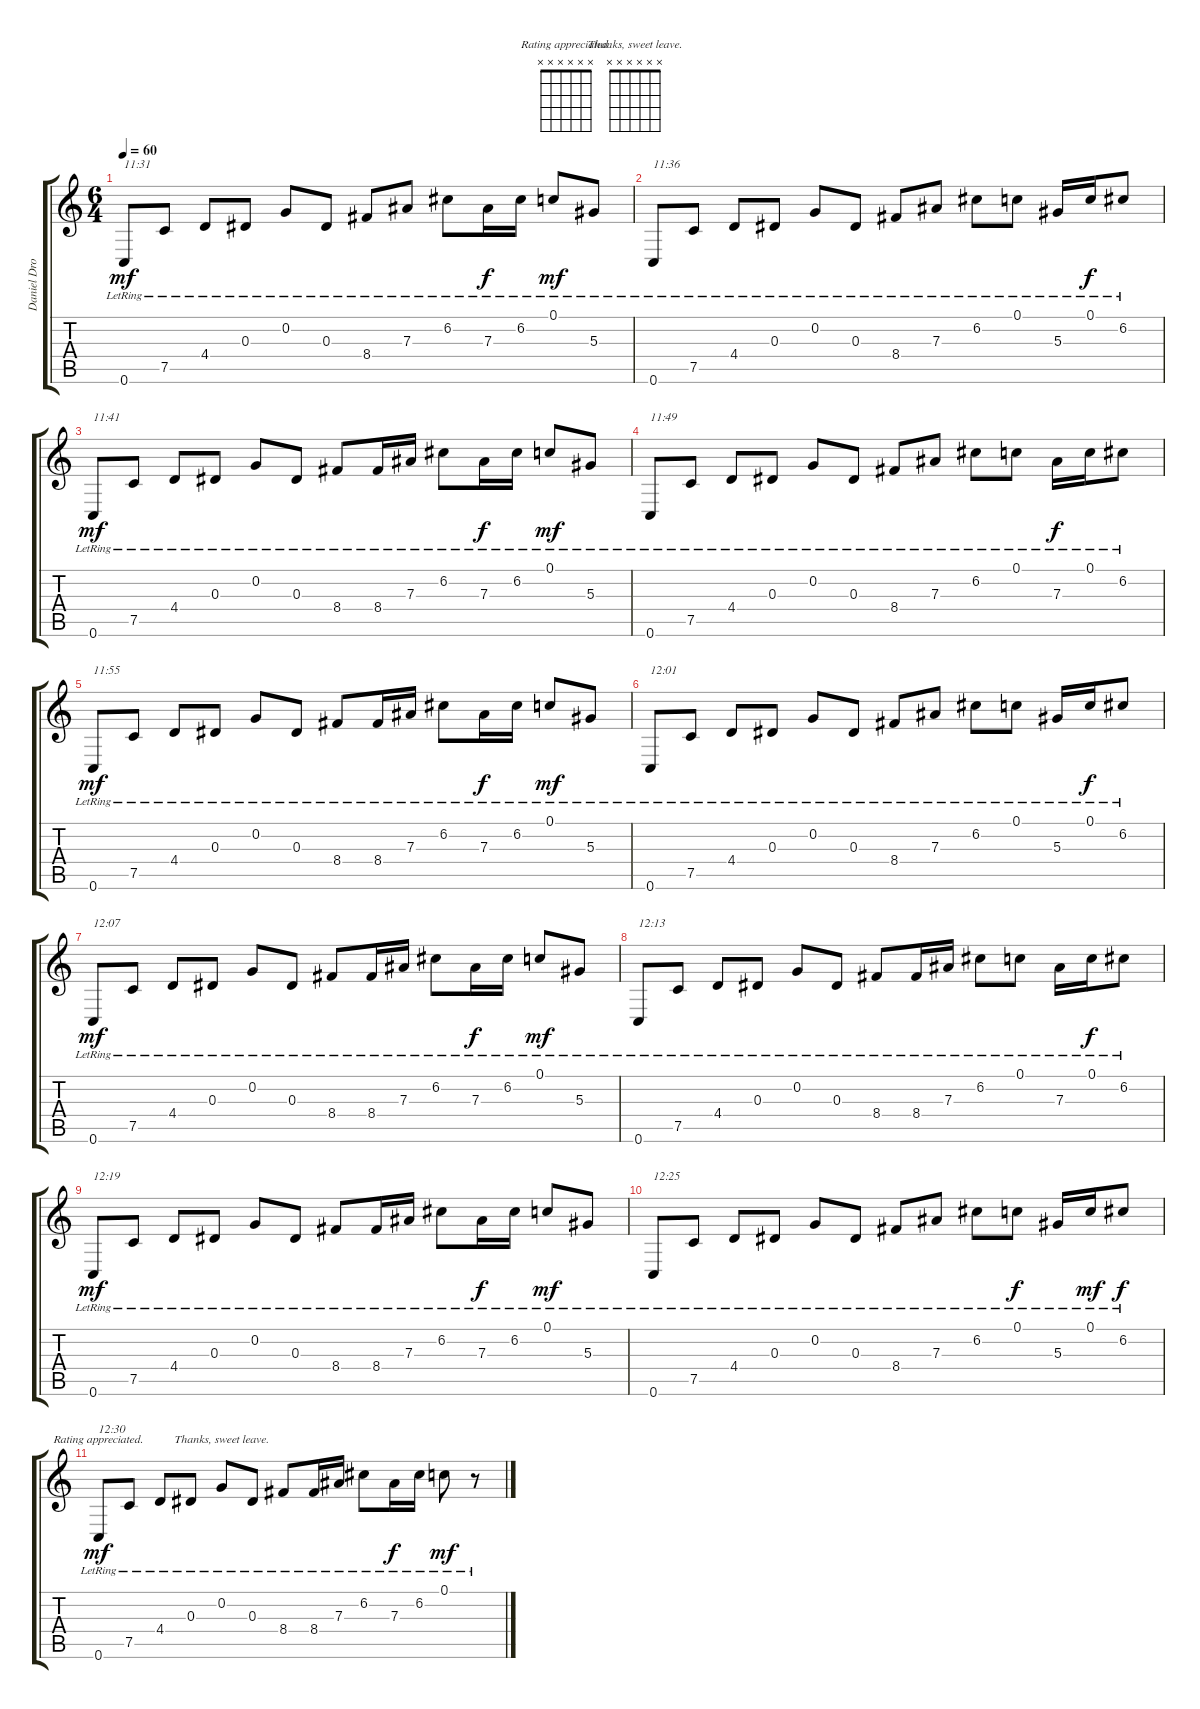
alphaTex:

\track ("Daniel Droste (Lead Guitar)" "Daniel Dro") {instrument acousticguitarsteel}
\staff {score tabs}
\tuning (C4 G3 Eb3 Bb2 F2 C2) {hide}
\chord ("Rating appreciated." x x x x x x)
\chord ("Thanks, sweet leave." x x x x x x)
\ts (6 4)
\tempo 60
\clef g2
\ks c
0.6{lr}.8{txt "11:31" dy mf} 7.5{lr}.8 4.4{lr}.8 0.3{lr}.8 0.2{lr}.8 0.3{lr}.8 8.4{lr}.8 7.3{lr}.8 6.2{lr}.8 7.3{lr}.16{dy f} 6.2{lr}.16 0.1{lr}.8{dy mf} 5.3{lr}.8 |
0.6{lr}.8{txt "11:36"} 7.5{lr}.8 4.4{lr}.8 0.3{lr}.8 0.2{lr}.8 0.3{lr}.8 8.4{lr}.8 7.3{lr}.8 6.2{lr}.8 0.1{lr}.8 5.3{lr}.16 0.1{lr}.16{dy f} 6.2{lr}.8 |
0.6{lr}.8{txt "11:41" dy mf} 7.5{lr}.8 4.4{lr}.8 0.3{lr}.8 0.2{lr}.8 0.3{lr}.8 8.4{lr}.8 8.4{lr}.16 7.3{lr}.16 6.2{lr}.8 7.3{lr}.16{dy f} 6.2{lr}.16 0.1{lr}.8{dy mf} 5.3{lr}.8 |
0.6{lr}.8{txt "11:49"} 7.5{lr}.8 4.4{lr}.8 0.3{lr}.8 0.2{lr}.8 0.3{lr}.8 8.4{lr}.8 7.3{lr}.8 6.2{lr}.8 0.1{lr}.8 7.3{lr}.16{dy f} 0.1{lr}.16 6.2{lr}.8 |
0.6{lr}.8{txt "11:55" dy mf} 7.5{lr}.8 4.4{lr}.8 0.3{lr}.8 0.2{lr}.8 0.3{lr}.8 8.4{lr}.8 8.4{lr}.16 7.3{lr}.16 6.2{lr}.8 7.3{lr}.16{dy f} 6.2{lr}.16 0.1{lr}.8{dy mf} 5.3{lr}.8 |
0.6{lr}.8{txt "12:01"} 7.5{lr}.8 4.4{lr}.8 0.3{lr}.8 0.2{lr}.8 0.3{lr}.8 8.4{lr}.8 7.3{lr}.8 6.2{lr}.8 0.1{lr}.8 5.3{lr}.16 0.1{lr}.16{dy f} 6.2{lr}.8 |
0.6{lr}.8{txt "12:07" dy mf} 7.5{lr}.8 4.4{lr}.8 0.3{lr}.8 0.2{lr}.8 0.3{lr}.8 8.4{lr}.8 8.4{lr}.16 7.3{lr}.16 6.2{lr}.8 7.3{lr}.16{dy f} 6.2{lr}.16 0.1{lr}.8{dy mf} 5.3{lr}.8 |
0.6{lr}.8{txt "12:13"} 7.5{lr}.8 4.4{lr}.8 0.3{lr}.8 0.2{lr}.8 0.3{lr}.8 8.4{lr}.8 8.4{lr}.16 7.3{lr}.16 6.2{lr}.8 0.1{lr}.8 7.3{lr}.16 0.1{lr}.16{dy f} 6.2{lr}.8 |
0.6{lr}.8{txt "12:19" dy mf} 7.5{lr}.8 4.4{lr}.8 0.3{lr}.8 0.2{lr}.8 0.3{lr}.8 8.4{lr}.8 8.4{lr}.16 7.3{lr}.16 6.2{lr}.8 7.3{lr}.16{dy f} 6.2{lr}.16 0.1{lr}.8{dy mf} 5.3{lr}.8 |
0.6{lr}.8{txt "12:25" volume 9} 7.5{lr}.8 4.4{lr}.8 0.3{lr}.8 0.2{lr}.8 0.3{lr}.8 8.4{lr}.8{volume 4} 7.3{lr}.8 6.2{lr}.8 0.1{lr}.8{dy f} 5.3{lr}.16 0.1{lr}.16{dy mf} 6.2{lr}.8{dy f} |
0.6{lr}.8{ch "Rating appreciated." txt "12:30" dy mf} 7.5{lr}.8{volume 0} 4.4{lr}.8 0.3{lr}.8 0.2{lr}.8{ch "Thanks, sweet leave."} 0.3{lr}.8 8.4{lr}.8 8.4{lr}.16 7.3{lr}.16 6.2{lr}.8 7.3{lr}.16{dy f} 6.2{lr}.16 0.1{lr}.8{dy mf} r.8
